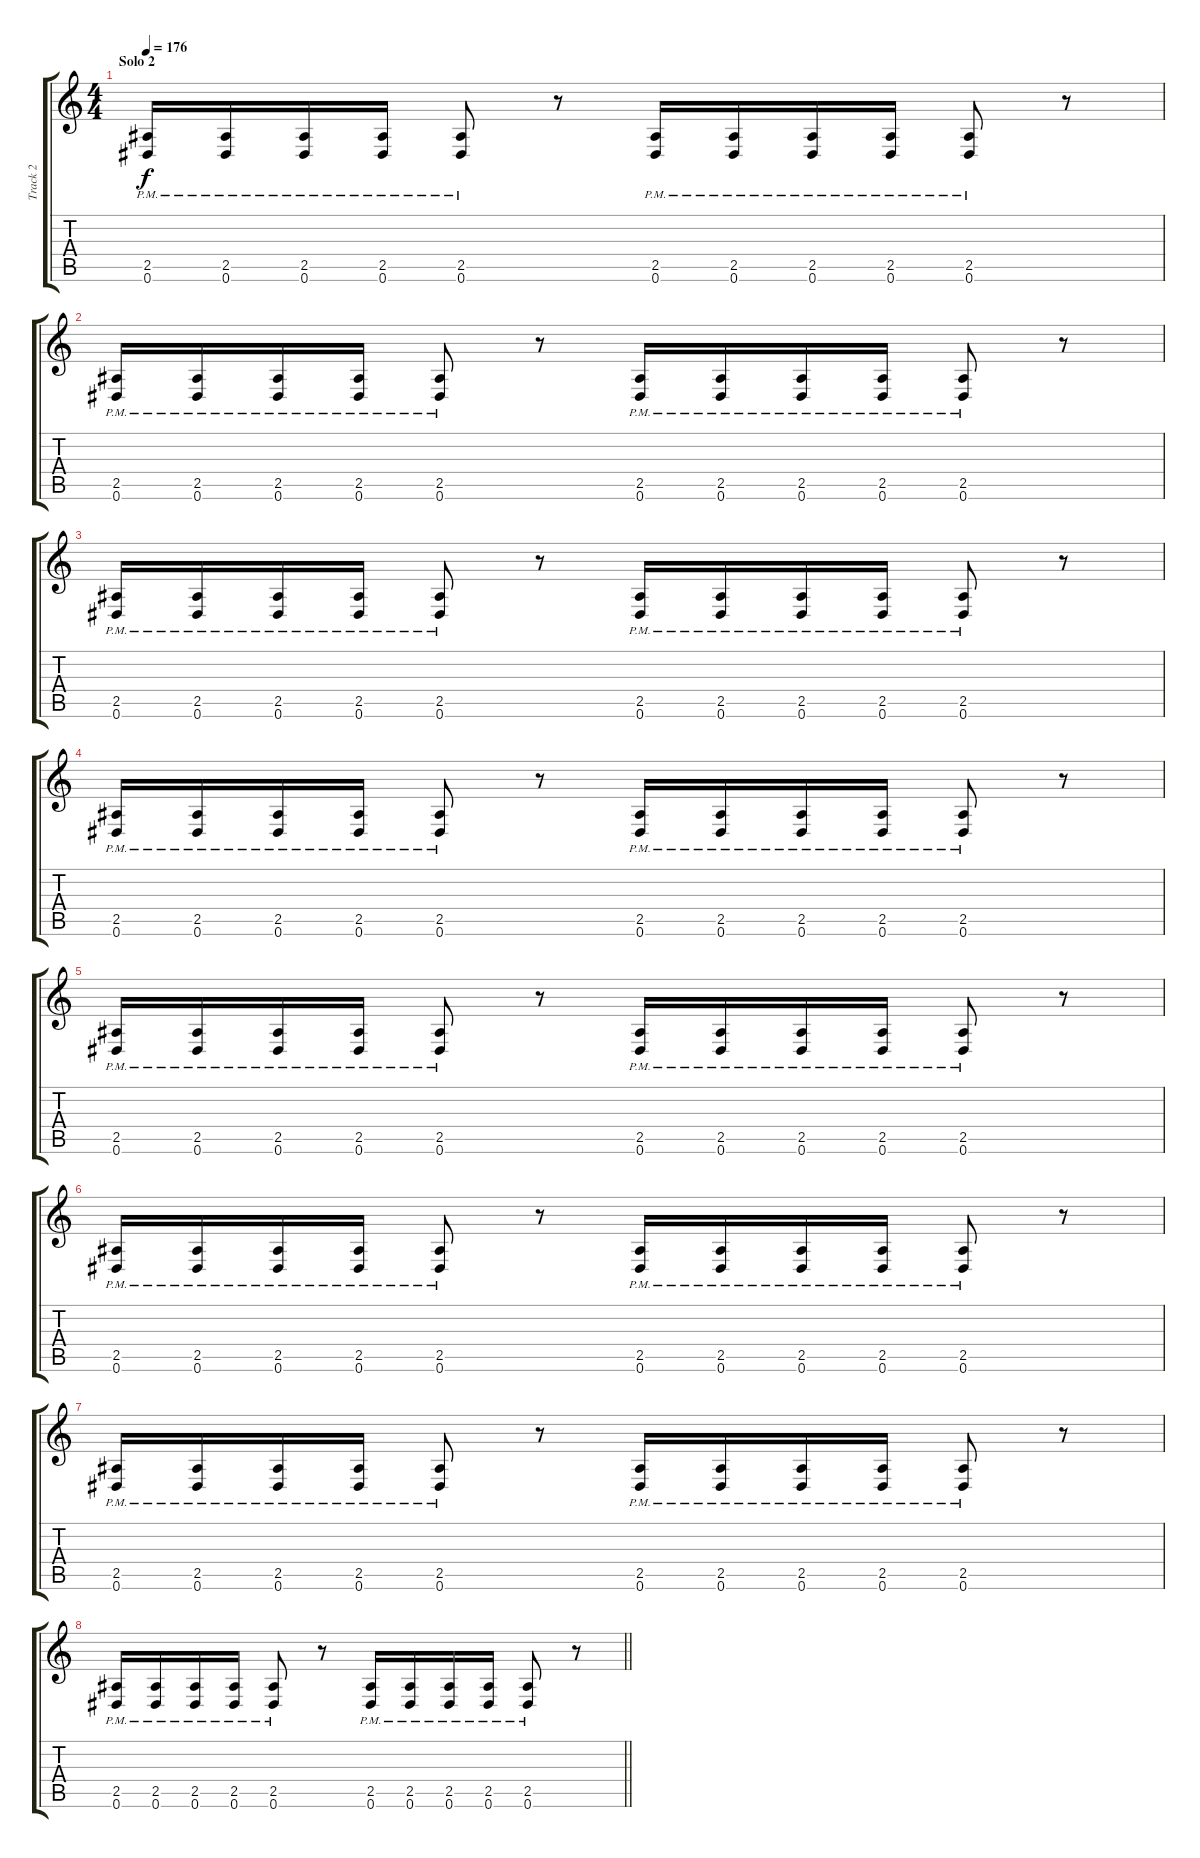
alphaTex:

\track ("Track 2" "Track 2") {instrument distortionguitar}
\staff {score tabs}
\tuning (Eb4 Bb3 Gb3 Db3 Ab2 Eb2) {hide}
\ts (4 4)
\section ("" "Solo 2")
\tempo 176
\clef g2
\ks c
(2.5{pm} 0.6{pm}).16{dy f} (2.5{pm} 0.6{pm}).16 (2.5{pm} 0.6{pm}).16 (2.5{pm} 0.6{pm}).16 (2.5{pm} 0.6{pm}).8 r.8 (2.5{pm} 0.6{pm}).16 (2.5{pm} 0.6{pm}).16 (2.5{pm} 0.6{pm}).16 (2.5{pm} 0.6{pm}).16 (2.5{pm} 0.6{pm}).8 r.8 |
(2.5{pm} 0.6{pm}).16 (2.5{pm} 0.6{pm}).16 (2.5{pm} 0.6{pm}).16 (2.5{pm} 0.6{pm}).16 (2.5{pm} 0.6{pm}).8 r.8 (2.5{pm} 0.6{pm}).16 (2.5{pm} 0.6{pm}).16 (2.5{pm} 0.6{pm}).16 (2.5{pm} 0.6{pm}).16 (2.5{pm} 0.6{pm}).8 r.8 |
(2.5{pm} 0.6{pm}).16 (2.5{pm} 0.6{pm}).16 (2.5{pm} 0.6{pm}).16 (2.5{pm} 0.6{pm}).16 (2.5{pm} 0.6{pm}).8 r.8 (2.5{pm} 0.6{pm}).16 (2.5{pm} 0.6{pm}).16 (2.5{pm} 0.6{pm}).16 (2.5{pm} 0.6{pm}).16 (2.5{pm} 0.6{pm}).8 r.8 |
(2.5{pm} 0.6{pm}).16 (2.5{pm} 0.6{pm}).16 (2.5{pm} 0.6{pm}).16 (2.5{pm} 0.6{pm}).16 (2.5{pm} 0.6{pm}).8 r.8 (2.5{pm} 0.6{pm}).16 (2.5{pm} 0.6{pm}).16 (2.5{pm} 0.6{pm}).16 (2.5{pm} 0.6{pm}).16 (2.5{pm} 0.6{pm}).8 r.8 |
(2.5{pm} 0.6{pm}).16 (2.5{pm} 0.6{pm}).16 (2.5{pm} 0.6{pm}).16 (2.5{pm} 0.6{pm}).16 (2.5{pm} 0.6{pm}).8 r.8 (2.5{pm} 0.6{pm}).16 (2.5{pm} 0.6{pm}).16 (2.5{pm} 0.6{pm}).16 (2.5{pm} 0.6{pm}).16 (2.5{pm} 0.6{pm}).8 r.8 |
(2.5{pm} 0.6{pm}).16 (2.5{pm} 0.6{pm}).16 (2.5{pm} 0.6{pm}).16 (2.5{pm} 0.6{pm}).16 (2.5{pm} 0.6{pm}).8 r.8 (2.5{pm} 0.6{pm}).16 (2.5{pm} 0.6{pm}).16 (2.5{pm} 0.6{pm}).16 (2.5{pm} 0.6{pm}).16 (2.5{pm} 0.6{pm}).8 r.8 |
(2.5{pm} 0.6{pm}).16 (2.5{pm} 0.6{pm}).16 (2.5{pm} 0.6{pm}).16 (2.5{pm} 0.6{pm}).16 (2.5{pm} 0.6{pm}).8 r.8 (2.5{pm} 0.6{pm}).16 (2.5{pm} 0.6{pm}).16 (2.5{pm} 0.6{pm}).16 (2.5{pm} 0.6{pm}).16 (2.5{pm} 0.6{pm}).8 r.8 |
\barLineRight lightlight
(2.5{pm} 0.6{pm}).16 (2.5{pm} 0.6{pm}).16 (2.5{pm} 0.6{pm}).16 (2.5{pm} 0.6{pm}).16 (2.5{pm} 0.6{pm}).8 r.8 (2.5{pm} 0.6{pm}).16 (2.5{pm} 0.6{pm}).16 (2.5{pm} 0.6{pm}).16 (2.5{pm} 0.6{pm}).16 (2.5{pm} 0.6{pm}).8 r.8
